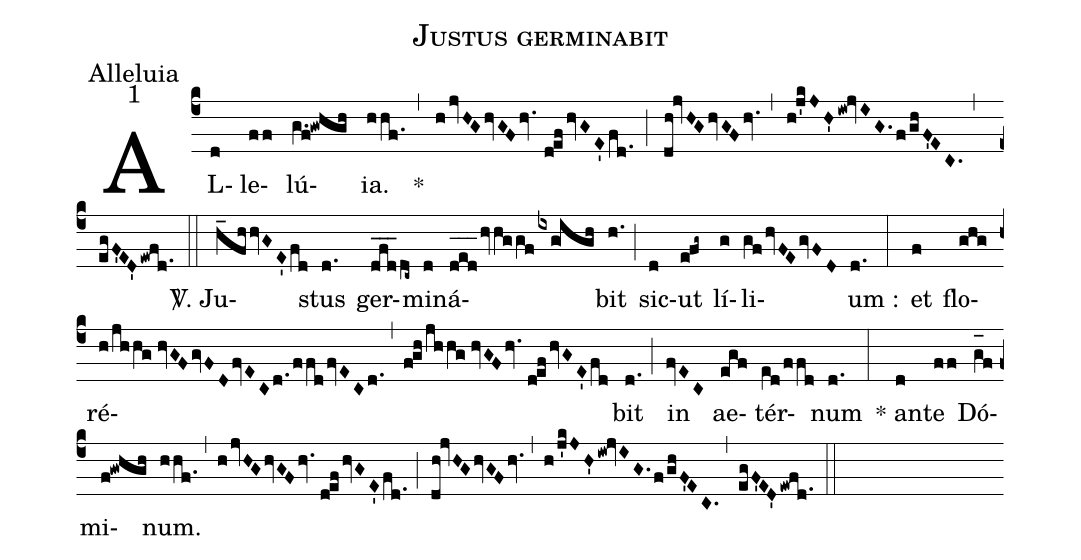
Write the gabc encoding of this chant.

name:Justus germinabit;
office-part:Alleluia;
mode:1;
%%
(c4) AL(d)le(ff)lú(g.f!gwhgh){ia}.(hhf.) <clear>*(,) (hjvHGhvGFhv.//defhvGE'fd.) (;) (dh!jvHGhvGFhv.) (,) (h!j'kJH'iw!jvIG.f/ghF'EC.) (,) (egF'ED'ewfd.1) (::) <sp>V/</sp>. Ju(h_fhhvGE'fd)stus(d.) ger(dfd___dc~)mi(d)ná(d_[oh:h]e_[oh:h]d_[oh:h]hvhg/!gfixg!igh)bit(h.) (;) sic(d)ut(efg~) lí(g)li(gfhvFEgvFD)um :(d.) (:) et(f) flo(ghg)ré(h/jhhg//hvGFgvFDfvECd./ffdfvECd.)(,)(fghjhhg//hvGFhv.//defhvGE'fd)bit(d.) (;) in(fvEC) ae(egf)tér(e[ll:1]d/ffd)num(d.) (:) * an(d)te(ff) Dó(g_[oh:h]f)mi(f!gwhgh)num.(hhf.) (,) (hjvHGhvGFhv.//defhvGE'fd.) (;) (dh!jvHGhvGFhv.) (,) (h/j'kJH'iw!jvIG.f/ghF'EC.) (,) (egF'ED'ewfd.1) (::)
